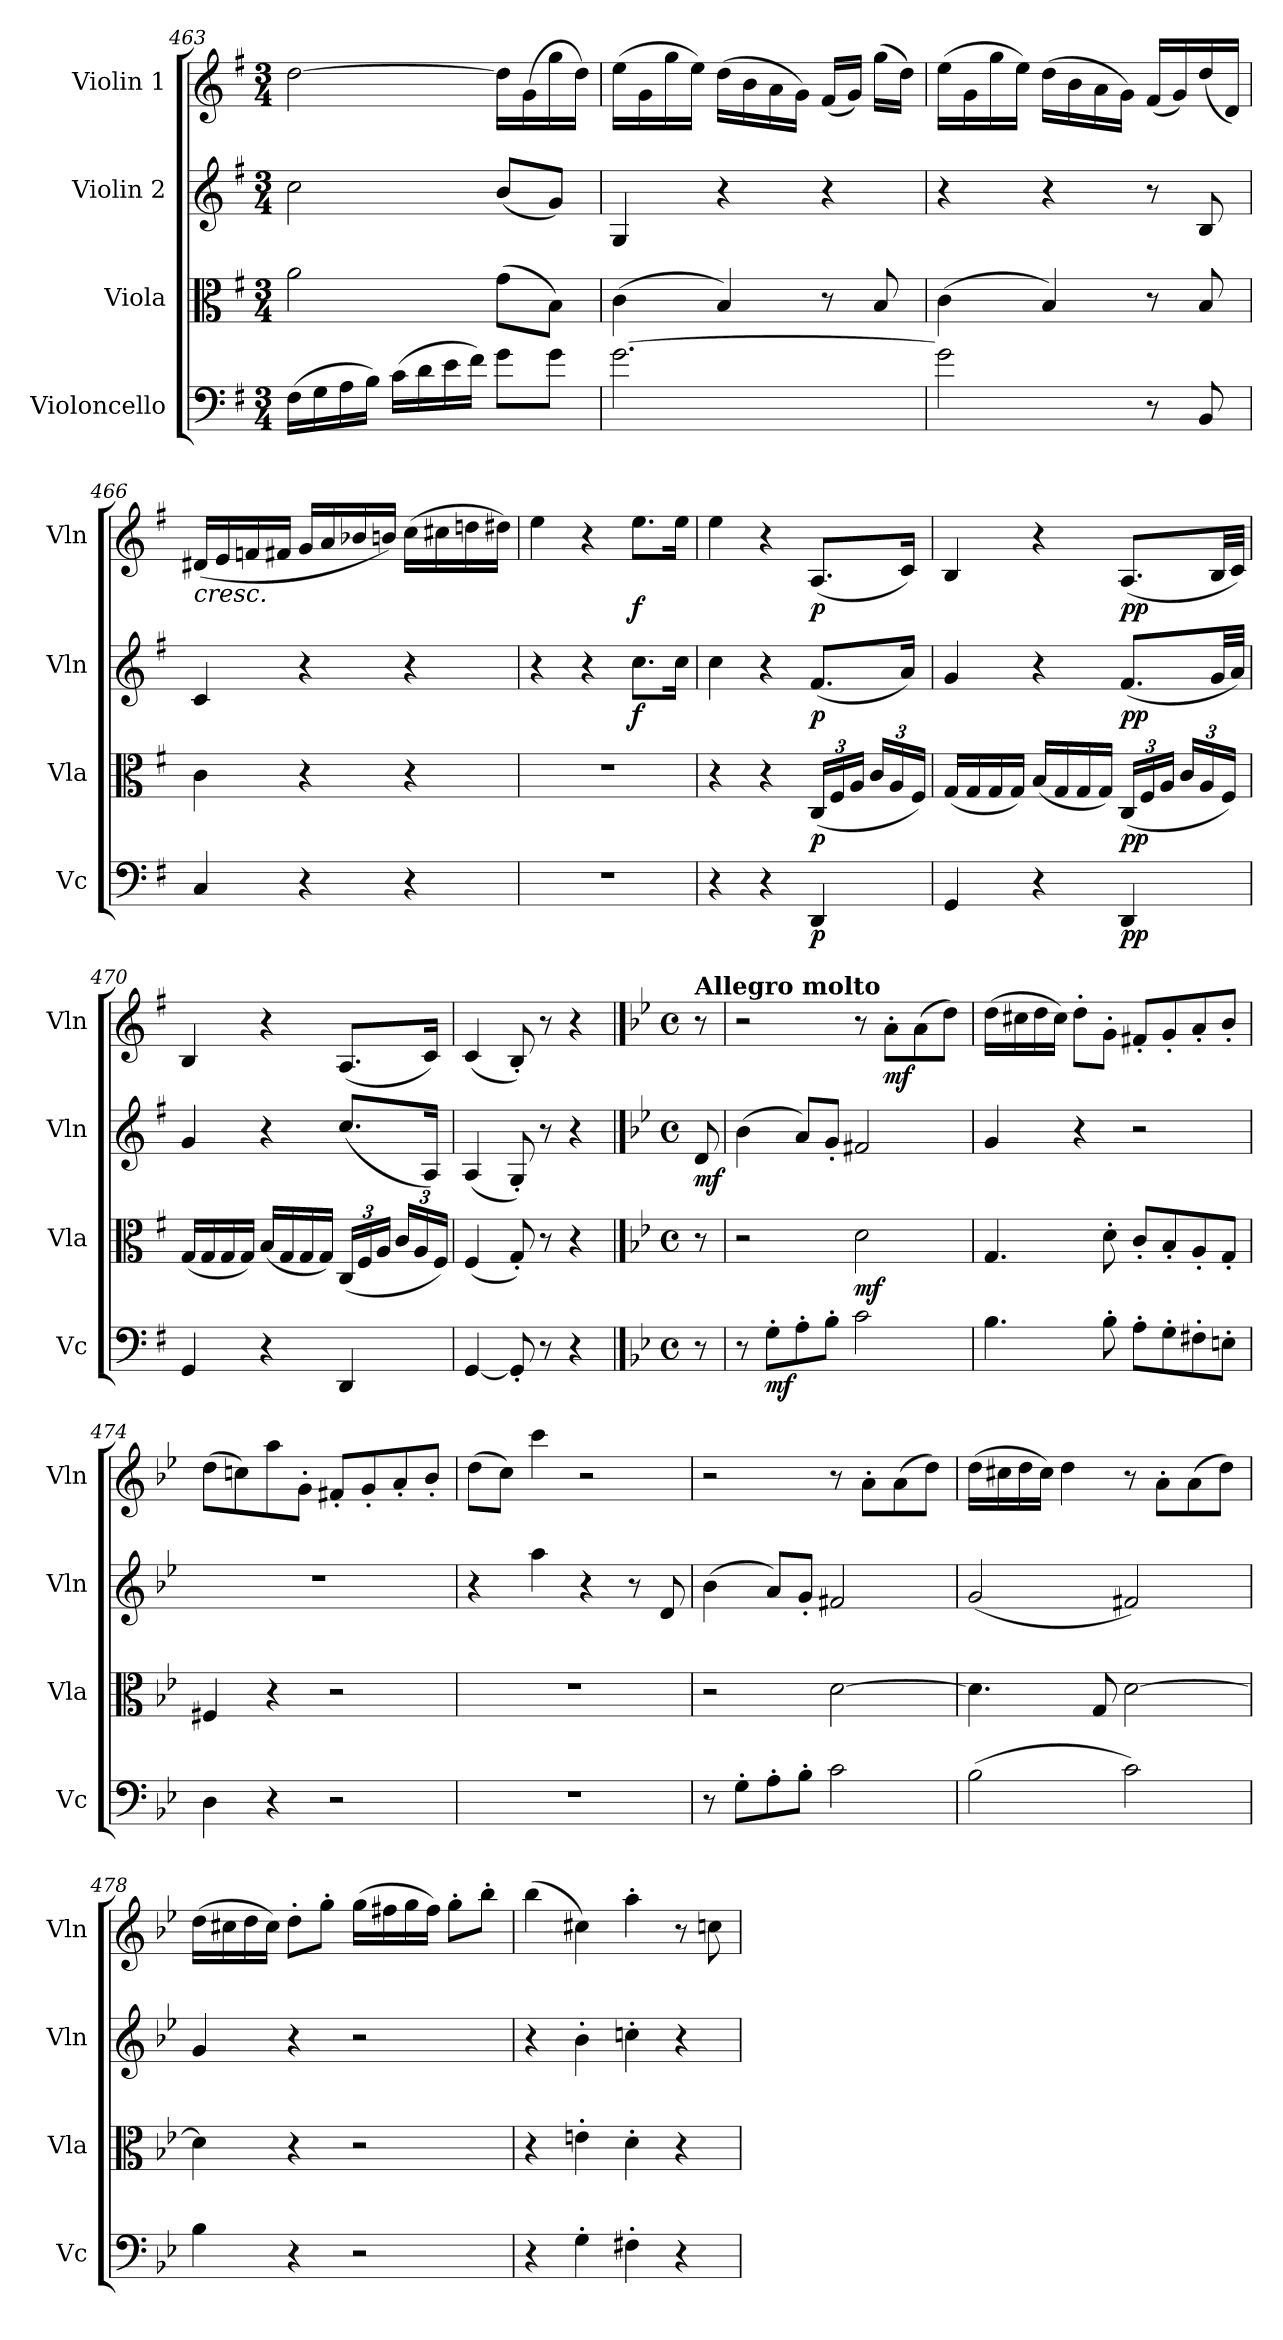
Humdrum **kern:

**kern	**dynam	**kern	**dynam	**kern	**dynam	**kern	**dynam
*part4	*part4	*part3	*part3	*part2	*part2	*part1	*part1
*staff4	*staff4	*staff3	*staff3	*staff2	*staff2	*staff1	*staff1
*I"Violoncello	*	*I"Viola	*	*I"Violin 2	*	*I"Violin 1	*
*I'Vc	*	*I'Vla	*	*I'Vln	*	*I'Vln	*
*clefF4	*	*clefC3	*	*clefG2	*	*clefG2	*
*k[f#]	*	*k[f#]	*	*k[f#]	*	*k[f#]	*
*M3/4	*	*M3/4	*	*M3/4	*	*M3/4	*
=463	=463	=463	=463	=463	=463	=463	=463
(>16F#\LL	.	2a\	.	2cc\	.	[2dd\	.
16G\	.	.	.	.	.	.	.
16A\	.	.	.	.	.	.	.
16B\JJ)	.	.	.	.	.	.	.
(>16c\LL	.	.	.	.	.	.	.
16d\	.	.	.	.	.	.	.
16e\	.	.	.	.	.	.	.
16f#\JJ)	.	.	.	.	.	.	.
8g\L	.	(>8g\L	.	(<8b/L	.	16dd\LL]	.
.	.	.	.	.	.	(>16g\	.
8g\J	.	8B\J)	.	8g/J)	.	16gg\	.
.	.	.	.	.	.	16dd\JJ)	.
!!LO:LB:g=z
=464	=464	=464	=464	=464	=464	=464	=464
[2.g\	.	(>4c\	.	4G/	.	(>16ee\LL	.
.	.	.	.	.	.	16g\	.
.	.	.	.	.	.	16gg\	.
.	.	.	.	.	.	16ee\JJ)	.
.	.	4B/)	.	4r	.	(>16dd\LL	.
.	.	.	.	.	.	16b\	.
.	.	.	.	.	.	16a\	.
.	.	.	.	.	.	16g\JJ)	.
.	.	8r	.	4r	.	(<16f#/LL	.
.	.	.	.	.	.	16g/JJ)	.
.	.	8B/	.	.	.	(>16gg\LL	.
.	.	.	.	.	.	16dd\JJ)	.
=465	=465	=465	=465	=465	=465	=465	=465
2g\]	.	(>4c\	.	4r	.	(>16ee\LL	.
.	.	.	.	.	.	16g\	.
.	.	.	.	.	.	16gg\	.
.	.	.	.	.	.	16ee\JJ)	.
.	.	4B/)	.	4r	.	(>16dd\LL	.
.	.	.	.	.	.	16b\	.
.	.	.	.	.	.	16a\	.
.	.	.	.	.	.	16g\JJ)	.
8r	.	8r	.	8r	.	(<16f#/LL	.
.	.	.	.	.	.	16g/)	.
8BB/	.	8B/	.	8B/	.	(<16dd/	.
.	.	.	.	.	.	16d/JJ)	.
=466	=466	=466	=466	=466	=466	=466	=466
!	!	!	!	!	!	!LO:TX:b:i:t=cresc.	!
4C/	.	4c\	.	4c/	.	(<16d#X/LL	.
.	.	.	.	.	.	16e/	.
.	.	.	.	.	.	16fn/	.
.	.	.	.	.	.	16f#X/JJ	.
4r	.	4r	.	4r	.	16g/LL	.
.	.	.	.	.	.	16a/	.
.	.	.	.	.	.	16b-X/	.
.	.	.	.	.	.	16bn/JJ)	.
4r	.	4r	.	4r	.	(>16cc\LL	.
.	.	.	.	.	.	16cc#X\	.
.	.	.	.	.	.	16ddn\	.
.	.	.	.	.	.	16dd#X\JJ)	.
=467	=467	=467	=467	=467	=467	=467	=467
2.r	.	2.r	.	4r	.	4ee\	.
.	.	.	.	4r	.	4r	.
!	!	!	!	!	!LO:DY:b	!	!LO:DY:b
.	.	.	.	8.cc\L	f	8.ee\L	f
.	.	.	.	16cc\Jk	.	16ee\Jk	.
!!LO:LB:g=z
=468	=468	=468	=468	=468	=468	=468	=468
4r	.	4r	.	4cc\	.	4ee\	.
4r	.	4r	.	4r	.	4r	.
*	*	*Xbrackettup	*	*	*	*	*
!	!LO:DY:b	!	!LO:DY:b	!	!LO:DY:b	!	!LO:DY:b
4DD/	p	(<24C/LL	p	(<8.f#/L	p	(<8.A/L	p
.	.	24F#/	.	.	.	.	.
.	.	24A/JJ	.	.	.	.	.
.	.	24c/LL	.	.	.	.	.
.	.	24A/	.	.	.	.	.
.	.	.	.	16a/Jk)	.	16c/Jk)	.
.	.	24F#/JJ)	.	.	.	.	.
=469	=469	=469	=469	=469	=469	=469	=469
4GG/	.	(<16G/LL	.	4g/	.	4B/	.
.	.	16G/	.	.	.	.	.
.	.	16G/	.	.	.	.	.
.	.	16G/JJ)	.	.	.	.	.
4r	.	(<16B/LL	.	4r	.	4r	.
.	.	16G/	.	.	.	.	.
.	.	16G/	.	.	.	.	.
.	.	16G/JJ)	.	.	.	.	.
!	!LO:DY:b	!	!LO:DY:b	!	!LO:DY:b	!	!LO:DY:b
4DD/	pp	(<24C/LL	pp	(<8.f#/L	pp	(<8.A/L	pp
.	.	24F#/	.	.	.	.	.
.	.	24A/JJ	.	.	.	.	.
.	.	24c/LL	.	.	.	.	.
.	.	24A/	.	.	.	.	.
.	.	.	.	32g/LL	.	32B/LL	.
.	.	24F#/JJ)	.	.	.	.	.
.	.	.	.	32a/JJJ)	.	32c/JJJ)	.
=470	=470	=470	=470	=470	=470	=470	=470
4GG/	.	(<16G/LL	.	4g/	.	4B/	.
.	.	16G/	.	.	.	.	.
.	.	16G/	.	.	.	.	.
.	.	16G/JJ)	.	.	.	.	.
4r	.	(<16B/LL	.	4r	.	4r	.
.	.	16G/	.	.	.	.	.
.	.	16G/	.	.	.	.	.
.	.	16G/JJ)	.	.	.	.	.
4DD/	.	(<24C/LL	.	(<8.cc/L	.	(<8.A/L	.
.	.	24F#/	.	.	.	.	.
.	.	24A/JJ	.	.	.	.	.
.	.	24c/LL	.	.	.	.	.
.	.	24A/	.	.	.	.	.
.	.	.	.	16A/Jk)	.	16c/Jk)	.
.	.	24F#/JJ)	.	.	.	.	.
=471	=471	=471	=471	=471	=471	=471	=471
[4GG/	.	(<4F#/	.	(<4A/	.	(<4c/	.
8GG'/]	.	8G'/)	.	8G'/)	.	8B'/)	.
8r	.	8r	.	8r	.	8r	.
4r	.	4r	.	4r	.	4r	.
!!LO:PB:g=z
==471X6	==471X6	==471X6	==471X6	==471X6	==471X6	==471X6	==471X6
*k[b-e-]	*	*k[b-e-]	*	*k[b-e-]	*	*k[b-e-]	*
*M4/4	*	*M4/4	*	*M4/4	*	*M4/4	*
*met(c)	*	*met(c)	*	*met(c)	*	*met(c)	*
!	!	!	!	!	!	!LO:TX:a:B:t=Allegro molto	!
!	!	!	!	!	!LO:DY:b	!	!
8r	.	8r	.	8d/	mf	8r	.
=472	=472	=472	=472	=472	=472	=472	=472
8r	.	2r	.	(>4b-\	.	2r	.
!	!LO:DY:b	!	!	!	!	!	!
8G'\L	mf	.	.	.	.	.	.
8A'\	.	.	.	8a/L)	.	.	.
8B-'\J	.	.	.	8g'/J	.	.	.
!	!	!	!LO:DY:b	!	!	!	!
2c\	.	2d\	mf	2f#X/	.	8r	.
!	!	!	!	!	!	!	!LO:DY:b
.	.	.	.	.	.	8a'\L	mf
.	.	.	.	.	.	(>8a\	.
.	.	.	.	.	.	8dd\J)	.
=473	=473	=473	=473	=473	=473	=473	=473
4.B-\	.	4.G/	.	4g/	.	(>16dd\LL	.
.	.	.	.	.	.	16cc#X\	.
.	.	.	.	.	.	16dd\	.
.	.	.	.	.	.	16cc#\JJ)	.
.	.	.	.	4r	.	8dd'\L	.
8B-'\	.	8d'\	.	.	.	8g'\J	.
8A'\L	.	8c'/L	.	2r	.	8f#X'/L	.
8G'\	.	8B-'/	.	.	.	8g'/	.
8F#X'\	.	8A'/	.	.	.	8a'/	.
8En'\J	.	8G'/J	.	.	.	8b-'/J	.
=474	=474	=474	=474	=474	=474	=474	=474
4D\	.	4F#X/	.	1r	.	(>8dd\L	.
.	.	.	.	.	.	8ccn\)	.
4r	.	4r	.	.	.	8aa\	.
.	.	.	.	.	.	8g'\J	.
2r	.	2r	.	.	.	8f#X'/L	.
.	.	.	.	.	.	8g'/	.
.	.	.	.	.	.	8a'/	.
.	.	.	.	.	.	8b-'/J	.
=475	=475	=475	=475	=475	=475	=475	=475
1r	.	1r	.	4r	.	(>8dd\L	.
.	.	.	.	.	.	8cc\J)	.
.	.	.	.	4aa\	.	4ccc\	.
.	.	.	.	4r	.	2r	.
.	.	.	.	8r	.	.	.
.	.	.	.	8d/	.	.	.
!!LO:LB:g=z
=476	=476	=476	=476	=476	=476	=476	=476
8r	.	2r	.	(>4b-\	.	2r	.
8G'\L	.	.	.	.	.	.	.
8A'\	.	.	.	8a/L)	.	.	.
8B-'\J	.	.	.	8g'/J	.	.	.
2c\	.	[2d\	.	2f#X/	.	8r	.
.	.	.	.	.	.	8a'\L	.
.	.	.	.	.	.	(>8a\	.
.	.	.	.	.	.	8dd\J)	.
=477	=477	=477	=477	=477	=477	=477	=477
(>2B-\	.	4.d\]	.	(<2g/	.	(>16dd\LL	.
.	.	.	.	.	.	16cc#X\	.
.	.	.	.	.	.	16dd\	.
.	.	.	.	.	.	16cc#\JJ)	.
.	.	.	.	.	.	4dd\	.
.	.	8G/	.	.	.	.	.
2c\)	.	[2d\	.	2f#X/)	.	8r	.
.	.	.	.	.	.	8a'\L	.
.	.	.	.	.	.	(>8a\	.
.	.	.	.	.	.	8dd\J)	.
=478	=478	=478	=478	=478	=478	=478	=478
4B-\	.	4d\]	.	4g/	.	(>16dd\LL	.
.	.	.	.	.	.	16cc#X\	.
.	.	.	.	.	.	16dd\	.
.	.	.	.	.	.	16cc#\JJ)	.
4r	.	4r	.	4r	.	8dd'\L	.
.	.	.	.	.	.	8gg'\J	.
2r	.	2r	.	2r	.	(>16gg\LL	.
.	.	.	.	.	.	16ff#X\	.
.	.	.	.	.	.	16gg\	.
.	.	.	.	.	.	16ff#\JJ)	.
.	.	.	.	.	.	8gg'\L	.
.	.	.	.	.	.	8bb-'\J	.
=479	=479	=479	=479	=479	=479	=479	=479
4r	.	4r	.	4r	.	(>4bb-\	.
4G'\	.	4en'\	.	4b-'\	.	4cc#X\)	.
4F#X'\	.	4d'\	.	4ccn'\	.	4aa'\	.
4r	.	4r	.	4r	.	8r	.
.	.	.	.	.	.	8ccn\	.
=	=	=	=	=	=	=	=
*-	*-	*-	*-	*-	*-	*-	*-
